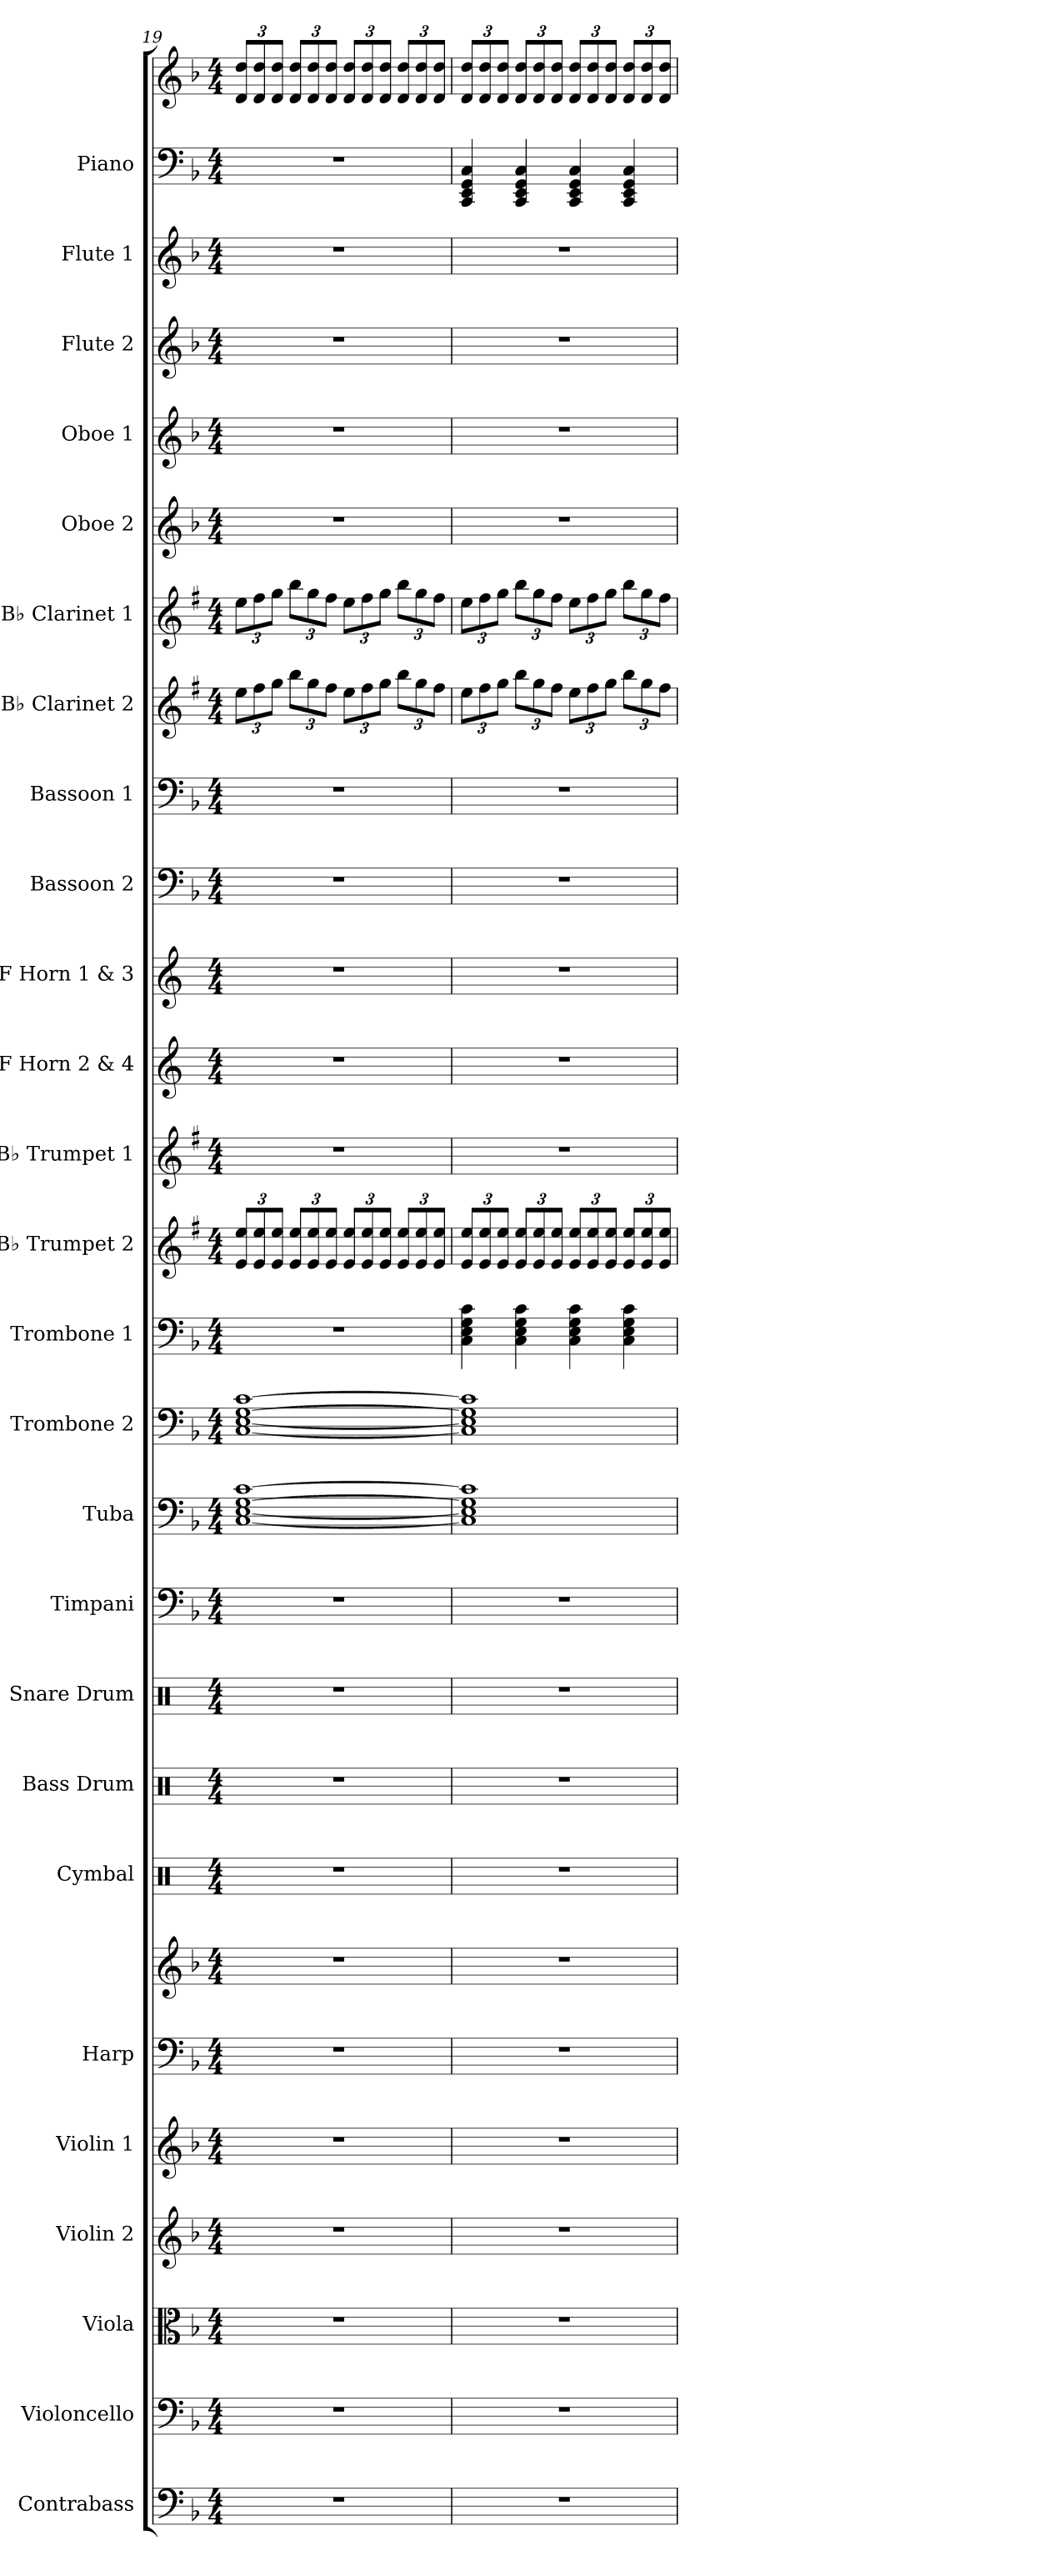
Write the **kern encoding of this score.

**kern	**kern	**kern	**kern	**kern	**kern	**kern	**kern	**kern	**kern	**kern	**kern	**kern	**kern	**kern	**kern	**kern	**kern	**kern	**kern	**kern	**kern	**kern	**kern	**kern	**kern	**kern	**kern
*part26	*part25	*part24	*part23	*part22	*part21	*part21	*part20	*part19	*part18	*part17	*part16	*part15	*part14	*part13	*part12	*part11	*part10	*part9	*part8	*part7	*part6	*part5	*part4	*part3	*part2	*part1	*part1
*staff28	*staff27	*staff26	*staff25	*staff24	*staff23	*staff22	*staff21	*staff20	*staff19	*staff18	*staff17	*staff16	*staff15	*staff14	*staff13	*staff12	*staff11	*staff10	*staff9	*staff8	*staff7	*staff6	*staff5	*staff4	*staff3	*staff2	*staff1
*I"Contrabass	*I"Violoncello	*I"Viola	*I"Violin 2	*I"Violin 1	*I"Harp	*	*I"Cymbal	*I"Bass Drum	*I"Snare Drum	*I"Timpani	*I"Tuba	*I"Trombone 2	*I"Trombone 1	*I"B♭ Trumpet 2	*I"B♭ Trumpet 1	*I"F Horn 2 &amp; 4	*I"F Horn 1 &amp; 3	*I"Bassoon 2	*I"Bassoon 1	*I"B♭ Clarinet 2	*I"B♭ Clarinet 1	*I"Oboe 2	*I"Oboe 1	*I"Flute 2	*I"Flute 1	*I"Piano	*
*I'Cb.	*I'Vc.	*I'Vla.	*I'Vln. 2	*I'Vln. 1	*I'Hrp.	*	*I'Cym.	*I'B. Dr.	*I'Sn. Dr.	*I'Timp.	*I'Tba.	*I'Tbn. 2	*I'Tbn. 1	*I'B♭ Tpt. 2	*I'B♭ Tpt. 1	*I'F Hn. 2 4	*I'F Hn. 1 3	*I'Bsn. 2	*I'Bsn. 1	*I'B♭ Cl. 2	*I'B♭ Cl. 1	*I'Ob. 2	*I'Ob. 1	*I'Fl. 2	*I'Fl. 1	*I'Pno.	*
!!LO:PB:g=z
*clefF4	*clefF4	*clefC3	*clefG2	*clefG2	*clefF4	*clefG2	*clefX	*clefX	*clefX	*clefF4	*clefF4	*clefF4	*clefF4	*clefG2	*clefG2	*clefG2	*clefG2	*clefF4	*clefF4	*clefG2	*clefG2	*clefG2	*clefG2	*clefG2	*clefG2	*clefF4	*clefG2
*ITrd7c12	*	*	*	*	*	*	*	*	*	*	*	*	*	*ITrd1c2	*ITrd1c2	*ITrd4c7	*ITrd4c7	*	*	*ITrd1c2	*ITrd1c2	*	*	*	*	*	*
*k[b-]	*k[b-]	*k[b-]	*k[b-]	*k[b-]	*k[b-]	*k[b-]	*k[]	*k[]	*k[]	*k[b-]	*k[b-]	*k[b-]	*k[b-]	*k[b-]	*k[b-]	*k[b-]	*k[b-]	*k[b-]	*k[b-]	*k[b-]	*k[b-]	*k[b-]	*k[b-]	*k[b-]	*k[b-]	*k[b-]	*k[b-]
*M4/4	*M4/4	*M4/4	*M4/4	*M4/4	*M4/4	*M4/4	*M4/4	*M4/4	*M4/4	*M4/4	*M4/4	*M4/4	*M4/4	*M4/4	*M4/4	*M4/4	*M4/4	*M4/4	*M4/4	*M4/4	*M4/4	*M4/4	*M4/4	*M4/4	*M4/4	*M4/4	*M4/4
*	*	*	*	*	*	*	*	*	*	*	*	*	*	*Xbrackettup	*	*	*	*	*	*Xbrackettup	*Xbrackettup	*	*	*	*	*	*Xbrackettup
=19	=19	=19	=19	=19	=19	=19	=19	=19	=19	=19	=19	=19	=19	=19	=19	=19	=19	=19	=19	=19	=19	=19	=19	=19	=19	=19	=19
1r	1r	1r	1r	1r	1r	1r	1r	1r	1r	1r	[1C [1E [1G [1c	[1C [1E [1G [1c	1r	12d/ 12dd/L	1r	1r	1r	1r	1r	12dd\L	12dd\L	1r	1r	1r	1r	1r	12d/ 12dd/L
.	.	.	.	.	.	.	.	.	.	.	.	.	.	12d/ 12dd/	.	.	.	.	.	12ee\	12ee\	.	.	.	.	.	12d/ 12dd/
.	.	.	.	.	.	.	.	.	.	.	.	.	.	12d/ 12dd/J	.	.	.	.	.	12ff\J	12ff\J	.	.	.	.	.	12d/ 12dd/J
.	.	.	.	.	.	.	.	.	.	.	.	.	.	12d/ 12dd/L	.	.	.	.	.	12aa\L	12aa\L	.	.	.	.	.	12d/ 12dd/L
.	.	.	.	.	.	.	.	.	.	.	.	.	.	12d/ 12dd/	.	.	.	.	.	12ff\	12ff\	.	.	.	.	.	12d/ 12dd/
.	.	.	.	.	.	.	.	.	.	.	.	.	.	12d/ 12dd/J	.	.	.	.	.	12ee\J	12ee\J	.	.	.	.	.	12d/ 12dd/J
.	.	.	.	.	.	.	.	.	.	.	.	.	.	12d/ 12dd/L	.	.	.	.	.	12dd\L	12dd\L	.	.	.	.	.	12d/ 12dd/L
.	.	.	.	.	.	.	.	.	.	.	.	.	.	12d/ 12dd/	.	.	.	.	.	12ee\	12ee\	.	.	.	.	.	12d/ 12dd/
.	.	.	.	.	.	.	.	.	.	.	.	.	.	12d/ 12dd/J	.	.	.	.	.	12ff\J	12ff\J	.	.	.	.	.	12d/ 12dd/J
.	.	.	.	.	.	.	.	.	.	.	.	.	.	12d/ 12dd/L	.	.	.	.	.	12aa\L	12aa\L	.	.	.	.	.	12d/ 12dd/L
.	.	.	.	.	.	.	.	.	.	.	.	.	.	12d/ 12dd/	.	.	.	.	.	12ff\	12ff\	.	.	.	.	.	12d/ 12dd/
.	.	.	.	.	.	.	.	.	.	.	.	.	.	12d/ 12dd/J	.	.	.	.	.	12ee\J	12ee\J	.	.	.	.	.	12d/ 12dd/J
=20	=20	=20	=20	=20	=20	=20	=20	=20	=20	=20	=20	=20	=20	=20	=20	=20	=20	=20	=20	=20	=20	=20	=20	=20	=20	=20	=20
1r	1r	1r	1r	1r	1r	1r	1r	1r	1r	1r	1C] 1E] 1G] 1c]	1C] 1E] 1G] 1c]	4C\ 4E\ 4G\ 4c\	12d/ 12dd/L	1r	1r	1r	1r	1r	12dd\L	12dd\L	1r	1r	1r	1r	4CC/ 4EE/ 4GG/ 4C/	12d/ 12dd/L
.	.	.	.	.	.	.	.	.	.	.	.	.	.	12d/ 12dd/	.	.	.	.	.	12ee\	12ee\	.	.	.	.	.	12d/ 12dd/
.	.	.	.	.	.	.	.	.	.	.	.	.	.	12d/ 12dd/J	.	.	.	.	.	12ff\J	12ff\J	.	.	.	.	.	12d/ 12dd/J
.	.	.	.	.	.	.	.	.	.	.	.	.	4C\ 4E\ 4G\ 4c\	12d/ 12dd/L	.	.	.	.	.	12aa\L	12aa\L	.	.	.	.	4CC/ 4EE/ 4GG/ 4C/	12d/ 12dd/L
.	.	.	.	.	.	.	.	.	.	.	.	.	.	12d/ 12dd/	.	.	.	.	.	12ff\	12ff\	.	.	.	.	.	12d/ 12dd/
.	.	.	.	.	.	.	.	.	.	.	.	.	.	12d/ 12dd/J	.	.	.	.	.	12ee\J	12ee\J	.	.	.	.	.	12d/ 12dd/J
.	.	.	.	.	.	.	.	.	.	.	.	.	4C\ 4E\ 4G\ 4c\	12d/ 12dd/L	.	.	.	.	.	12dd\L	12dd\L	.	.	.	.	4CC/ 4EE/ 4GG/ 4C/	12d/ 12dd/L
.	.	.	.	.	.	.	.	.	.	.	.	.	.	12d/ 12dd/	.	.	.	.	.	12ee\	12ee\	.	.	.	.	.	12d/ 12dd/
.	.	.	.	.	.	.	.	.	.	.	.	.	.	12d/ 12dd/J	.	.	.	.	.	12ff\J	12ff\J	.	.	.	.	.	12d/ 12dd/J
.	.	.	.	.	.	.	.	.	.	.	.	.	4C\ 4E\ 4G\ 4c\	12d/ 12dd/L	.	.	.	.	.	12aa\L	12aa\L	.	.	.	.	4CC/ 4EE/ 4GG/ 4C/	12d/ 12dd/L
.	.	.	.	.	.	.	.	.	.	.	.	.	.	12d/ 12dd/	.	.	.	.	.	12ff\	12ff\	.	.	.	.	.	12d/ 12dd/
.	.	.	.	.	.	.	.	.	.	.	.	.	.	12d/ 12dd/J	.	.	.	.	.	12ee\J	12ee\J	.	.	.	.	.	12d/ 12dd/J
=	=	=	=	=	=	=	=	=	=	=	=	=	=	=	=	=	=	=	=	=	=	=	=	=	=	=	=
*-	*-	*-	*-	*-	*-	*-	*-	*-	*-	*-	*-	*-	*-	*-	*-	*-	*-	*-	*-	*-	*-	*-	*-	*-	*-	*-	*-
